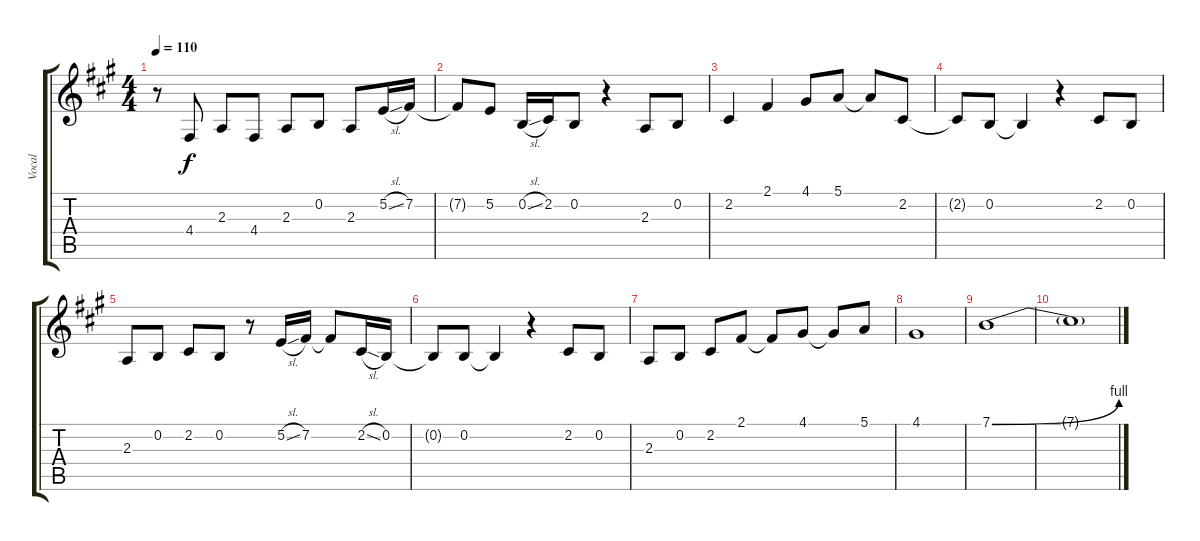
\track ("Vocal" "Vocal") {instrument clarinet}
\staff {score tabs}
\tuning (E4 B3 G3 D3 A2 E2) {hide}
\ts (4 4)
\tempo 110
\clef g2
\ks a
r.8{dy f} 4.4.8 2.3.8 4.4.8 2.3.8 0.2.8 2.3.8 5.2{sl}.16 7.2.16 |
7.2{t}.8 5.2.8 0.2{sl}.16 2.2.16 0.2.8 r.4 2.3.8 0.2.8 |
2.2.4 2.1.4 4.1.8 5.1.8 5.1{t}.8 2.2.8 |
2.2{t}.8 0.2.8 0.2{t}.4 r.4 2.2.8 0.2.8 |
2.3.8 0.2.8 2.2.8 0.2.8 r.8 5.2{sl}.16 7.2.16 7.2{t}.8 2.2{sl}.16 0.2.16 |
0.2{t}.8 0.2.8 0.2{t}.4 r.4 2.2.8 0.2.8 |
2.3.8 0.2.8 2.2.8 2.1.8 2.1{t}.8 4.1.8 4.1{t}.8 5.1.8 |
4.1.1 |
7.1{be (bend 0 0 60 4)}.1 |
7.1{t}.1
